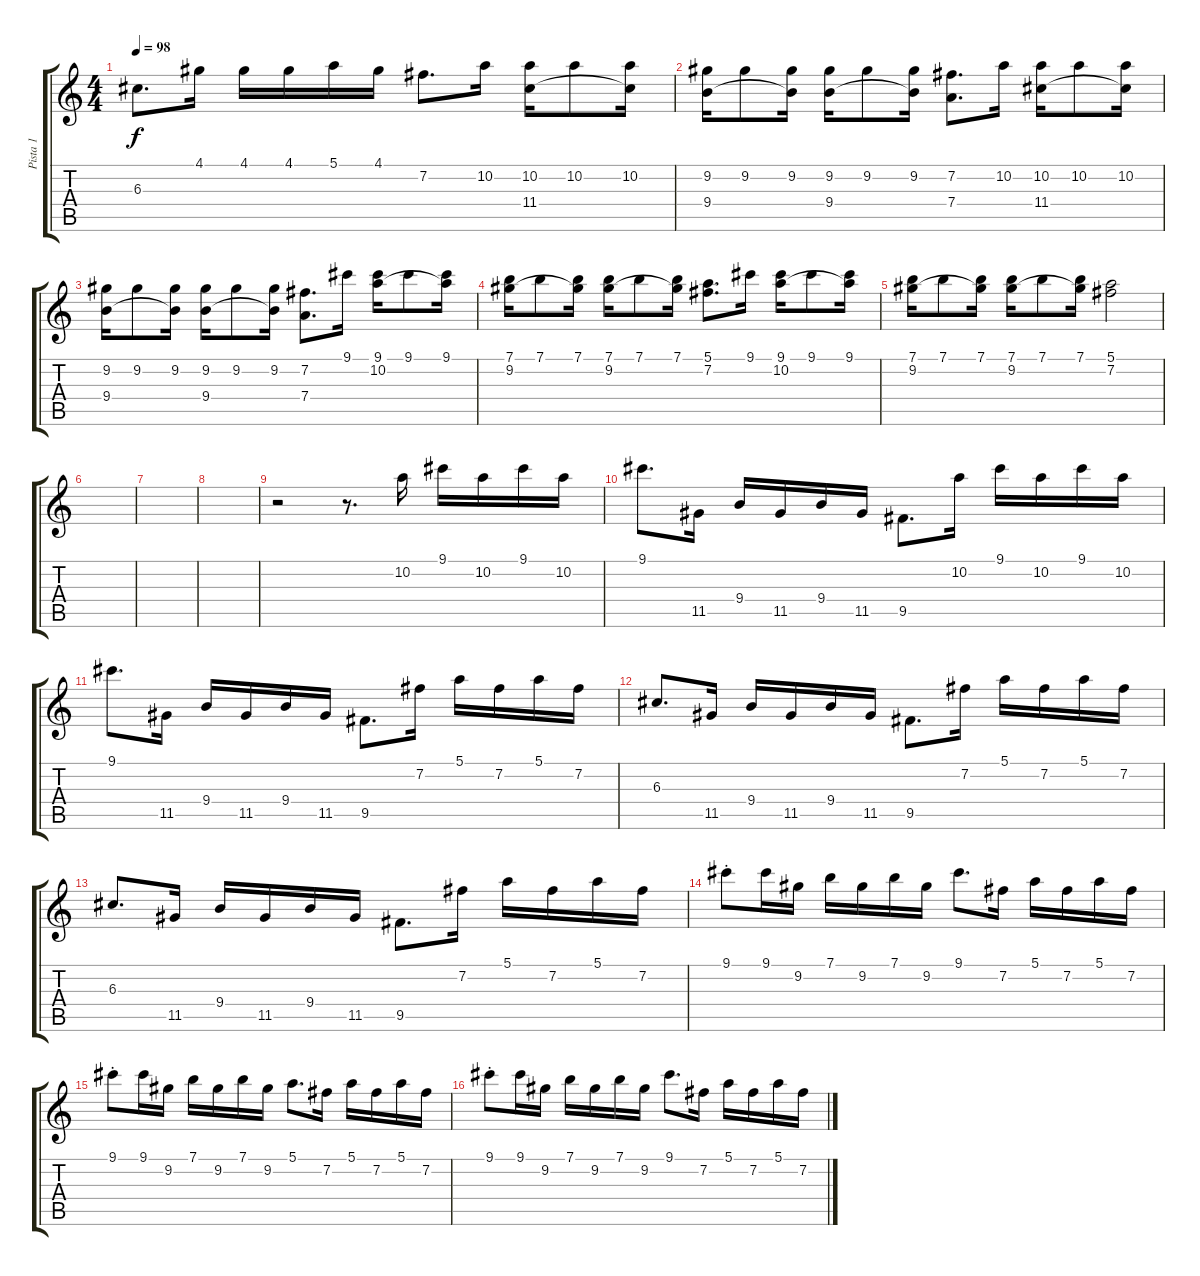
\track ("Pista 1" "Pista 1") {instrument electricguitarclean}
\staff {score tabs}
\tuning (E4 B3 G3 D3 A2 E2) {hide}
\ts (4 4)
\tempo 98
\clef g2
\ks c
6.3.8{d dy f} 4.1.16 4.1.16 4.1.16 5.1.16 4.1.16 7.2.8{d} 10.2.16 (10.2 11.4).16 10.2.8 (10.2 11.4{t}).16 |
(9.2 9.4).16 9.2.8 (9.2 9.4{t}).16 (9.2 9.4).16 9.2.8 (9.2 9.4{t}).16 (7.2 7.4).8{d} 10.2.16 (10.2 11.4).16 10.2.8 (10.2 11.4{t}).16 |
(9.2 9.4).16 9.2.8 (9.2 9.4{t}).16 (9.2 9.4).16 9.2.8 (9.2 9.4{t}).16 (7.2 7.4).8{d} 9.1.16 (9.1 10.2).16 9.1.8 (9.1 10.2{t}).16 |
(7.1 9.2).16 7.1.8 (7.1 9.2{t}).16 (7.1 9.2).16 7.1.8 (7.1 9.2{t}).16 (5.1 7.2).8{d} 9.1.16 (9.1 10.2).16 9.1.8 (9.1 10.2{t}).16 |
(7.1 9.2).16 7.1.8 (7.1 9.2{t}).16 (7.1 9.2).16 7.1.8 (7.1 9.2{t}).16 (5.1 7.2).2 |
|
|
|
r.2 r.8{d} 10.2.16 9.1.16 10.2.16 9.1.16 10.2.16 |
9.1.8{d} 11.5.16 9.4.16 11.5.16 9.4.16 11.5.16 9.5.8{d} 10.2.16 9.1.16 10.2.16 9.1.16 10.2.16 |
9.1.8{d} 11.5.16 9.4.16 11.5.16 9.4.16 11.5.16 9.5.8{d} 7.2.16 5.1.16 7.2.16 5.1.16 7.2.16 |
6.3.8{d} 11.5.16 9.4.16 11.5.16 9.4.16 11.5.16 9.5.8{d} 7.2.16 5.1.16 7.2.16 5.1.16 7.2.16 |
6.3.8{d} 11.5.16 9.4.16 11.5.16 9.4.16 11.5.16 9.5.8{d} 7.2.16 5.1.16 7.2.16 5.1.16 7.2.16 |
9.1{st}.8 9.1.16 9.2.16 7.1.16 9.2.16 7.1.16 9.2.16 9.1.8{d} 7.2.16 5.1.16 7.2.16 5.1.16 7.2.16 |
9.1{st}.8 9.1.16 9.2.16 7.1.16 9.2.16 7.1.16 9.2.16 5.1.8{d} 7.2.16 5.1.16 7.2.16 5.1.16 7.2.16 |
9.1{st}.8 9.1.16 9.2.16 7.1.16 9.2.16 7.1.16 9.2.16 9.1.8{d} 7.2.16 5.1.16 7.2.16 5.1.16 7.2.16
